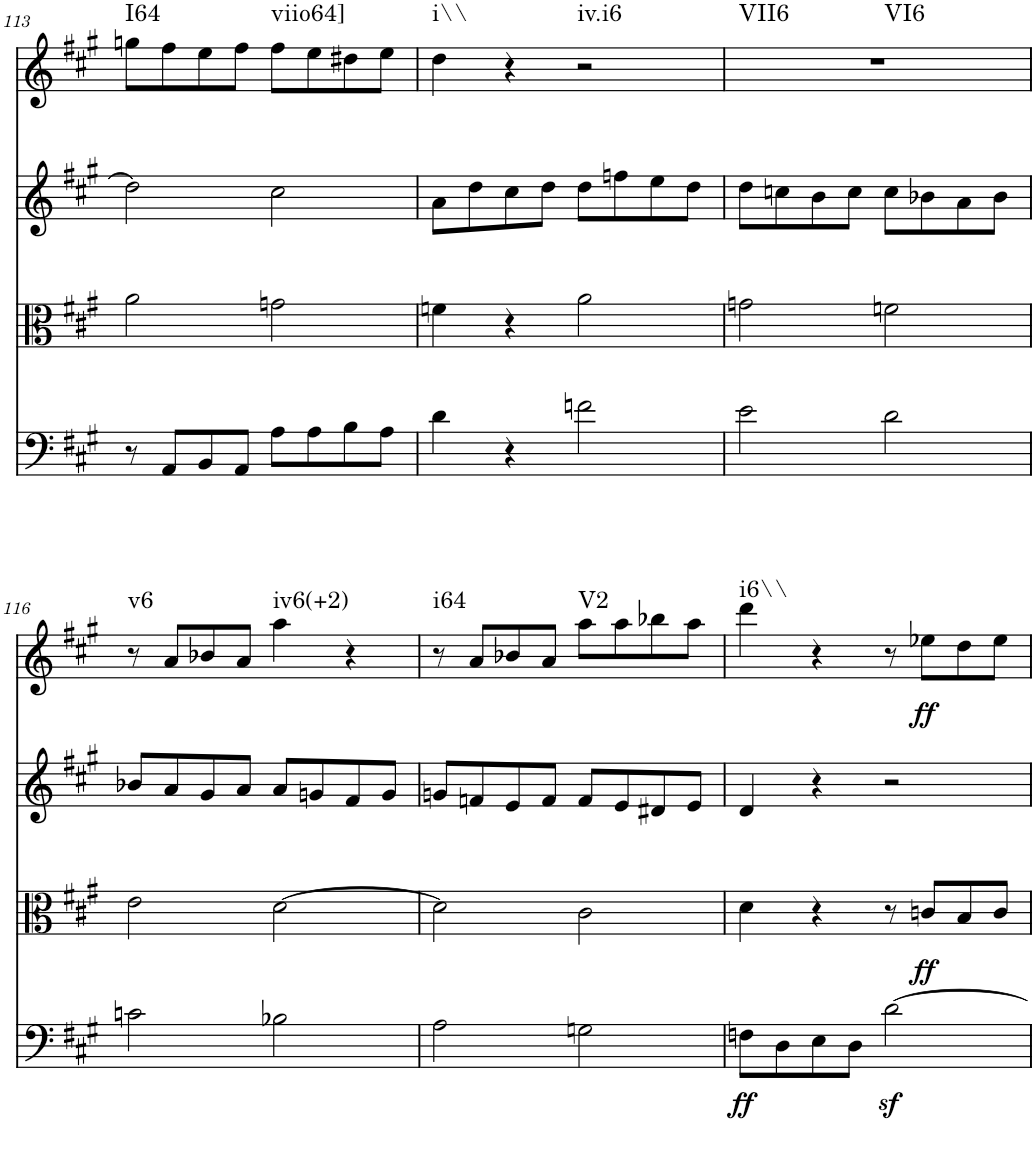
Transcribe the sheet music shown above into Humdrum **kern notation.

**kern	**dynam	**kern	**dynam	**kern	**kern	**dynam	**harte
*part4	*part4	*part3	*part3	*part2	*part1	*part1	*part1
*staff4	*staff4	*staff3	*staff3	*staff2	*staff1	*staff1	*
*I"Violoncello	*	*I"Viola	*	*I"Violin 2	*I"Violin 1	*	*
*I'Vc	*	*I'Vla	*	*I'Vln	*I'Vln	*	*
!!LO:PB:g=z
*clefF4	*	*clefC3	*	*clefG2	*clefG2	*	*
*k[f#c#g#]	*	*k[f#c#g#]	*	*k[f#c#g#]	*k[f#c#g#]	*	*
*A:	*	*A:	*	*A:	*A:	*	*
*M2/2	*	*M2/2	*	*M2/2	*M2/2	*	*
*met(c|)	*	*met(c|)	*	*met(c|)	*met(c|)	*	*
=113	=113	=113	=113	=113	=113	=113	=113
!	!	!	!	!	!	!	!LO:H:kt=I64
8r	.	2a\	.	2dd\]	8ggn\L	.	N
8AA/L	.	.	.	.	8ff#\	.	.
8BB/	.	.	.	.	8ee\	.	.
8AA/J	.	.	.	.	8ff#\J	.	.
!	!	!	!	!	!	!	!LO:H:kt=viio64]
8A\L	.	2gn\	.	2cc#\	8ff#\L	.	N
8A\	.	.	.	.	8ee\	.	.
8B\	.	.	.	.	8dd#X\	.	.
8A\J	.	.	.	.	8ee\J	.	.
=114	=114	=114	=114	=114	=114	=114	=114
!	!	!	!	!	!	!	!LO:H:kt=i\\
4d\	.	4fn\	.	8a\L	4dd\	.	N
.	.	.	.	8dd\	.	.	.
4r	.	4r	.	8cc#\	4r	.	.
.	.	.	.	8dd\J	.	.	.
!	!	!	!	!	!	!	!LO:H:kt=iv.i6
2fn\	.	2a\	.	8dd\L	2r	.	N
.	.	.	.	8ffn\	.	.	.
.	.	.	.	8ee\	.	.	.
.	.	.	.	8dd\J	.	.	.
=115	=115	=115	=115	=115	=115	=115	=115
!	!	!	!	!	!	!	!LO:H:n=1:kt=VII6
!	!	!	!	!	!	!	!LO:H:n=2:kt=VI6
2e\	.	2gn\	.	8dd\L	1r	.	N N
.	.	.	.	8ccn\	.	.	.
.	.	.	.	8b\	.	.	.
.	.	.	.	8cc\J	.	.	.
2d\	.	2fn\	.	8cc\L	.	.	.
.	.	.	.	8b-X\	.	.	.
.	.	.	.	8a\	.	.	.
.	.	.	.	8b-\J	.	.	.
!!LO:LB:g=z
=116	=116	=116	=116	=116	=116	=116	=116
!	!	!	!	!	!	!	!LO:H:kt=v6
2cn\	.	2e\	.	8b-X/L	8r	.	N
.	.	.	.	8a/	8a/L	.	.
.	.	.	.	8g#/	8b-X/	.	.
.	.	.	.	8a/J	8a/J	.	.
!	!	!	!	!	!	!	!LO:H:kt=iv6(+2)
2B-X\	.	[2d\	.	8a/L	4aa\	.	N
.	.	.	.	8gn/	.	.	.
.	.	.	.	8f#/	4r	.	.
.	.	.	.	8g/J	.	.	.
=117	=117	=117	=117	=117	=117	=117	=117
!	!	!	!	!	!	!	!LO:H:kt=i64
2A\	.	2d\]	.	8gn/L	8r	.	N
.	.	.	.	8fn/	8a/L	.	.
.	.	.	.	8e/	8b-X/	.	.
.	.	.	.	8f/J	8a/J	.	.
!	!	!	!	!	!	!	!LO:H:kt=V2
2Gn\	.	2c#\	.	8f/L	8aa\L	.	N
.	.	.	.	8e/	8aa\	.	.
.	.	.	.	8d#X/	8bb-X\	.	.
.	.	.	.	8e/J	8aa\J	.	.
=118	=118	=118	=118	=118	=118	=118	=118
!	!LO:DY:b	!	!	!	!	!	!LO:H:kt=i6\\
8Fn\L	ff	4d\	.	4d/	4ddd\	.	N
8D\	.	.	.	.	.	.	.
8E\	.	4r	.	4r	4r	.	.
8D\J	.	.	.	.	.	.	.
[2dz<\	.	8r	.	2r	8r	.	.
!	!	!	!LO:DY:b	!	!	!LO:DY:b	!
.	.	8cn/L	ff	.	8ee-X\L	ff	.
.	.	8B/	.	.	8dd\	.	.
.	.	8c/J	.	.	8ee-\J	.	.
=	=	=	=	=	=	=	=
*-	*-	*-	*-	*-	*-	*-	*-
